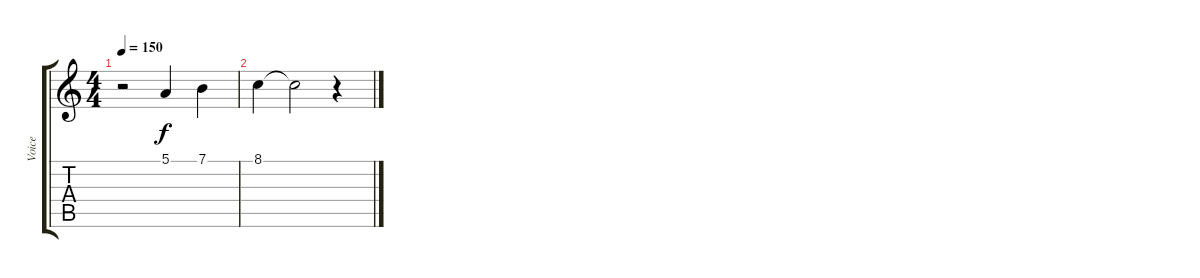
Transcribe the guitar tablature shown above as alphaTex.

\track ("Voice" "Voice") {instrument tenorsax}
\staff {score tabs}
\tuning (E4 B3 G3 D3 A2 E2) {hide}
\ts (4 4)
\tempo 150
\clef g2
\ks c
r.2{dy f} 5.1.4 7.1.4 |
8.1.4 8.1{t}.2 r.4
